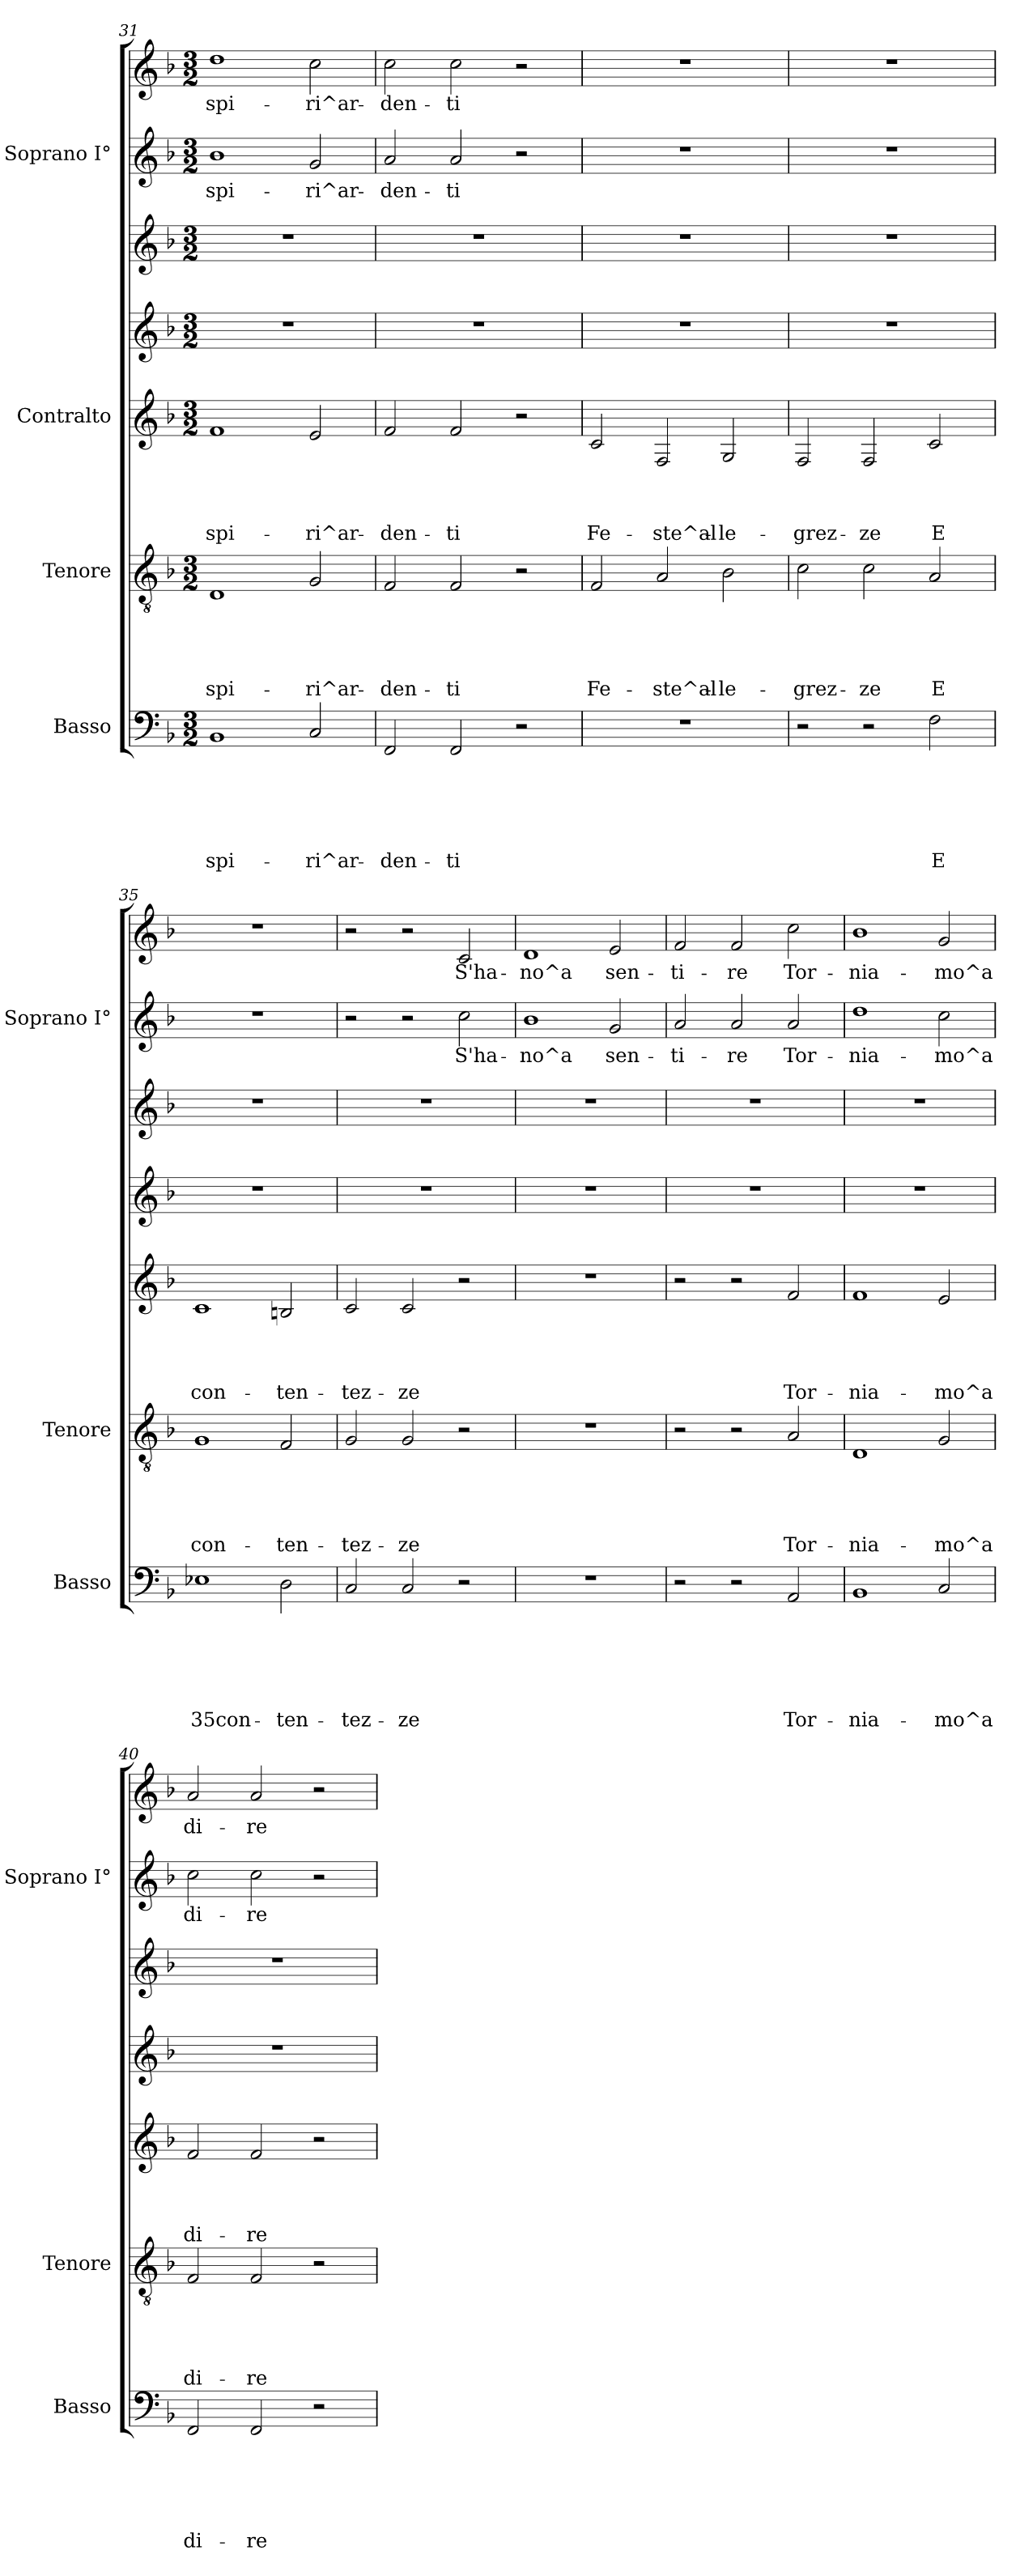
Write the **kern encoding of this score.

**kern	**text	**text	**text	**text	**text	**text	**kern	**text	**text	**text	**text	**text	**kern	**text	**text	**text	**text	**kern	**kern	**kern	**text	**kern	**text
*part6	*part6	*part6	*part6	*part6	*part6	*part6	*part5	*part5	*part5	*part5	*part5	*part5	*part4	*part4	*part4	*part4	*part4	*part3	*part2	*part1	*part1	*part1	*part1
*staff7	*staff7	*staff7	*staff7	*staff7	*staff7	*staff7	*staff6	*staff6	*staff6	*staff6	*staff6	*staff6	*staff5	*staff5	*staff5	*staff5	*staff5	*staff4	*staff3	*staff2	*staff2	*staff1	*staff1
*I"Basso	*	*	*	*	*	*	*I"Tenore	*	*	*	*	*	*I"Contralto	*	*	*	*	*	*	*I"Soprano I°	*	*	*
*I'Basso	*	*	*	*	*	*	*I'Tenore	*	*	*	*	*	*	*	*	*	*	*	*	*I'Soprano I°	*	*	*
*clefF4	*	*	*	*	*	*	*clefGv2	*	*	*	*	*	*clefG2	*	*	*	*	*clefG2	*clefG2	*clefG2	*	*clefG2	*
*k[b-]	*	*	*	*	*	*	*k[b-]	*	*	*	*	*	*k[b-]	*	*	*	*	*k[b-]	*k[b-]	*k[b-]	*	*k[b-]	*
*F:	*	*	*	*	*	*	*F:	*	*	*	*	*	*F:	*	*	*	*	*F:	*F:	*F:	*	*F:	*
*M3/2	*	*	*	*	*	*	*M3/2	*	*	*	*	*	*M3/2	*	*	*	*	*M3/2	*M3/2	*M3/2	*	*M3/2	*
=31	=31	=31	=31	=31	=31	=31	=31	=31	=31	=31	=31	=31	=31	=31	=31	=31	=31	=31	=31	=31	=31	=31	=31
!	!	!	!	!	!	!LO:LY:b	!	!	!	!	!	!LO:LY:b	!	!	!	!	!LO:LY:b	!	!	!	!LO:LY:b	!	!LO:LY:b
1BB-	.	.	.	.	.	-spi-	1D	.	.	.	.	-spi-	1f	.	.	.	-spi-	1.r	1.r	1b-	-spi-	1dd	-spi-
!	!	!	!	!	!	!LO:LY:b	!	!	!	!	!	!LO:LY:b	!	!	!	!	!LO:LY:b	!	!	!	!LO:LY:b	!	!LO:LY:b
2C/	.	.	.	.	.	-ri^ar-	2G/	.	.	.	.	-ri^ar-	2e/	.	.	.	-ri^ar-	.	.	2g/	-ri^ar-	2cc\	-ri^ar-
=32	=32	=32	=32	=32	=32	=32	=32	=32	=32	=32	=32	=32	=32	=32	=32	=32	=32	=32	=32	=32	=32	=32	=32
!	!	!	!	!	!	!LO:LY:b	!	!	!	!	!	!LO:LY:b	!	!	!	!	!LO:LY:b	!	!	!	!LO:LY:b	!	!LO:LY:b
2FF/	.	.	.	.	.	-den-	2F/	.	.	.	.	-den-	2f/	.	.	.	-den-	1.r	1.r	2a/	den-	2cc\	-den-
!	!	!	!	!	!	!LO:LY:b	!	!	!	!	!	!LO:LY:b	!	!	!	!	!LO:LY:b	!	!	!	!LO:LY:b	!	!LO:LY:b
2FF/	.	.	.	.	.	-ti	2F/	.	.	.	.	-ti	2f/	.	.	.	-ti	.	.	2a/	-ti	2cc\	-ti
2r	.	.	.	.	.	.	2r	.	.	.	.	.	2r	.	.	.	.	.	.	2r	.	2r	.
=33	=33	=33	=33	=33	=33	=33	=33	=33	=33	=33	=33	=33	=33	=33	=33	=33	=33	=33	=33	=33	=33	=33	=33
!	!	!	!	!	!	!	!	!	!	!	!	!LO:LY:b	!	!	!	!	!LO:LY:b	!	!	!	!	!	!
1.r	.	.	.	.	.	.	2F/	.	.	.	.	Fe-	2c/	.	.	.	Fe-	1.r	1.r	1.r	.	1.r	.
!	!	!	!	!	!	!	!	!	!	!	!	!LO:LY:b	!	!	!	!	!LO:LY:b	!	!	!	!	!	!
.	.	.	.	.	.	.	2A/	.	.	.	.	-ste^al-	2F/	.	.	.	-ste^al-	.	.	.	.	.	.
!	!	!	!	!	!	!	!	!	!	!	!	!LO:LY:b	!	!	!	!	!LO:LY:b	!	!	!	!	!	!
.	.	.	.	.	.	.	2B-\	.	.	.	.	-le-	2G/	.	.	.	-le-	.	.	.	.	.	.
=34	=34	=34	=34	=34	=34	=34	=34	=34	=34	=34	=34	=34	=34	=34	=34	=34	=34	=34	=34	=34	=34	=34	=34
!	!	!	!	!	!	!	!	!	!	!	!	!LO:LY:b	!	!	!	!	!LO:LY:b	!	!	!	!	!	!
2r	.	.	.	.	.	.	2c\	.	.	.	.	-grez-	2F/	.	.	.	-grez-	1.r	1.r	1.r	.	1.r	.
!	!	!	!	!	!	!	!	!	!	!	!	!LO:LY:b	!	!	!	!	!LO:LY:b	!	!	!	!	!	!
2r	.	.	.	.	.	.	2c\	.	.	.	.	-ze	2F/	.	.	.	-ze	.	.	.	.	.	.
!	!	!	!	!	!	!LO:LY:b	!	!	!	!	!	!LO:LY:b	!	!	!	!	!LO:LY:b	!	!	!	!	!	!
2F\	.	.	.	.	.	E	2A/	.	.	.	.	E	2c/	.	.	.	E	.	.	.	.	.	.
!!LO:LB:g=z
=35	=35	=35	=35	=35	=35	=35	=35	=35	=35	=35	=35	=35	=35	=35	=35	=35	=35	=35	=35	=35	=35	=35	=35
!	!	!	!	!	!	!LO:LY:b	!	!	!	!	!	!LO:LY:b	!	!	!	!	!LO:LY:b	!	!	!	!	!	!
1E-X	.	.	.	.	.	35con-	1G	.	.	.	.	con-	1c	.	.	.	con-	1.r	1.r	1.r	.	1.r	.
!	!	!	!	!	!	!LO:LY:b	!	!	!	!	!	!LO:LY:b	!	!	!	!	!LO:LY:b	!	!	!	!	!	!
2D\	.	.	.	.	.	-ten-	2F/	.	.	.	.	-ten-	2Bn/	.	.	.	-ten-	.	.	.	.	.	.
=36	=36	=36	=36	=36	=36	=36	=36	=36	=36	=36	=36	=36	=36	=36	=36	=36	=36	=36	=36	=36	=36	=36	=36
!	!	!	!	!	!	!LO:LY:b	!	!	!	!	!	!LO:LY:b	!	!	!	!	!LO:LY:b	!	!	!	!	!	!
2C/	.	.	.	.	.	-tez-	2G/	.	.	.	.	-tez-	2c/	.	.	.	-tez-	1.r	1.r	2r	.	2r	.
!	!	!	!	!	!	!LO:LY:b	!	!	!	!	!	!LO:LY:b	!	!	!	!	!LO:LY:b	!	!	!	!	!	!
2C/	.	.	.	.	.	-ze	2G/	.	.	.	.	-ze	2c/	.	.	.	-ze	.	.	2r	.	2r	.
!	!	!	!	!	!	!	!	!	!	!	!	!	!	!	!	!	!	!	!	!	!LO:LY:b	!	!LO:LY:b
2r	.	.	.	.	.	.	2r	.	.	.	.	.	2r	.	.	.	.	.	.	2cc\	-S'ha-	2c/	S'ha-
=37	=37	=37	=37	=37	=37	=37	=37	=37	=37	=37	=37	=37	=37	=37	=37	=37	=37	=37	=37	=37	=37	=37	=37
!	!	!	!	!	!	!	!	!	!	!	!	!	!	!	!	!	!	!	!	!	!LO:LY:b	!	!LO:LY:b
1.r	.	.	.	.	.	.	1.r	.	.	.	.	.	1.r	.	.	.	.	1.r	1.r	1b-	-no^a	1d	-no^a
!	!	!	!	!	!	!	!	!	!	!	!	!	!	!	!	!	!	!	!	!	!LO:LY:b	!	!LO:LY:b
.	.	.	.	.	.	.	.	.	.	.	.	.	.	.	.	.	.	.	.	2g/	sen-	2e/	sen-
=38	=38	=38	=38	=38	=38	=38	=38	=38	=38	=38	=38	=38	=38	=38	=38	=38	=38	=38	=38	=38	=38	=38	=38
!	!	!	!	!	!	!	!	!	!	!	!	!	!	!	!	!	!	!	!	!	!LO:LY:b	!	!LO:LY:b
2r	.	.	.	.	.	.	2r	.	.	.	.	.	2r	.	.	.	.	1.r	1.r	2a/	-ti-	2f/	-ti-
!	!	!	!	!	!	!	!	!	!	!	!	!	!	!	!	!	!	!	!	!	!LO:LY:b	!	!LO:LY:b
2r	.	.	.	.	.	.	2r	.	.	.	.	.	2r	.	.	.	.	.	.	2a/	-re	2f/	-re
!	!	!	!	!	!	!LO:LY:b	!	!	!	!	!	!LO:LY:b	!	!	!	!	!LO:LY:b	!	!	!	!LO:LY:b	!	!LO:LY:b
2AA/	.	.	.	.	.	Tor-	2A/	.	.	.	.	Tor-	2f/	.	.	.	Tor-	.	.	2a/	Tor-	2cc\	Tor-
=39	=39	=39	=39	=39	=39	=39	=39	=39	=39	=39	=39	=39	=39	=39	=39	=39	=39	=39	=39	=39	=39	=39	=39
!	!	!	!	!	!	!LO:LY:b	!	!	!	!	!	!LO:LY:b	!	!	!	!	!LO:LY:b	!	!	!	!LO:LY:b	!	!LO:LY:b
1BB-	.	.	.	.	.	-nia-	1D	.	.	.	.	-nia-	1f	.	.	.	-nia-	1.r	1.r	1dd	nia-	1b-	-nia-
!	!	!	!	!	!	!LO:LY:b	!	!	!	!	!	!LO:LY:b	!	!	!	!	!LO:LY:b	!	!	!	!LO:LY:b	!	!LO:LY:b
2C/	.	.	.	.	.	-mo^a	2G/	.	.	.	.	-mo^a	2e/	.	.	.	-mo^a	.	.	2cc\	-mo^a	2g/	-mo^a
=40	=40	=40	=40	=40	=40	=40	=40	=40	=40	=40	=40	=40	=40	=40	=40	=40	=40	=40	=40	=40	=40	=40	=40
!	!	!	!	!	!	!LO:LY:b	!	!	!	!	!	!LO:LY:b	!	!	!	!	!LO:LY:b	!	!	!	!LO:LY:b	!	!LO:LY:b
2FF/	.	.	.	.	.	di-	2F/	.	.	.	.	di-	2f/	.	.	.	di-	1.r	1.r	2cc\	di-	2a/	di-
!	!	!	!	!	!	!LO:LY:b	!	!	!	!	!	!LO:LY:b	!	!	!	!	!LO:LY:b	!	!	!	!LO:LY:b	!	!LO:LY:b
2FF/	.	.	.	.	.	-re	2F/	.	.	.	.	-re	2f/	.	.	.	-re	.	.	2cc\	-re	2a/	-re
2r	.	.	.	.	.	.	2r	.	.	.	.	.	2r	.	.	.	.	.	.	2r	.	2r	.
=	=	=	=	=	=	=	=	=	=	=	=	=	=	=	=	=	=	=	=	=	=	=	=
*-	*-	*-	*-	*-	*-	*-	*-	*-	*-	*-	*-	*-	*-	*-	*-	*-	*-	*-	*-	*-	*-	*-	*-
